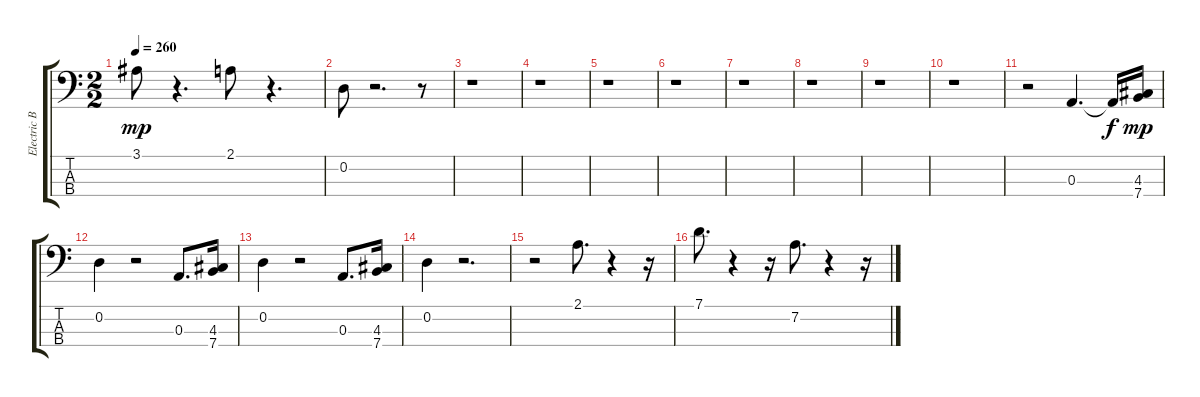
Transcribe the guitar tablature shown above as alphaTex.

\track ("Electric Bass (pick)" "Electric B") {instrument electricbasspick}
\staff {score tabs}
\tuning (G2 D2 A1 E1) {hide}
\ts (2 2)
\tempo 260
\clef f4
\ks c
3.1.8{dy mp} r.4{d} 2.1.8 r.4{d} |
0.2.8 r.2{d} r.8 |
r.1 |
r.1 |
r.1 |
r.1 |
r.1 |
r.1 |
r.1 |
r.1 |
r.2 0.3.4{d} 0.3{t}.16{dy f} (4.3 7.4).16{dy mp} |
0.2.4 r.2 0.3.8{d} (4.3 7.4).16 |
0.2.4 r.2 0.3.8{d} (4.3 7.4).16 |
0.2.4 r.2{d} |
r.2 2.1.8{d} r.4 r.16 |
7.1.8{d} r.4 r.16 7.2.8{d} r.4 r.16
